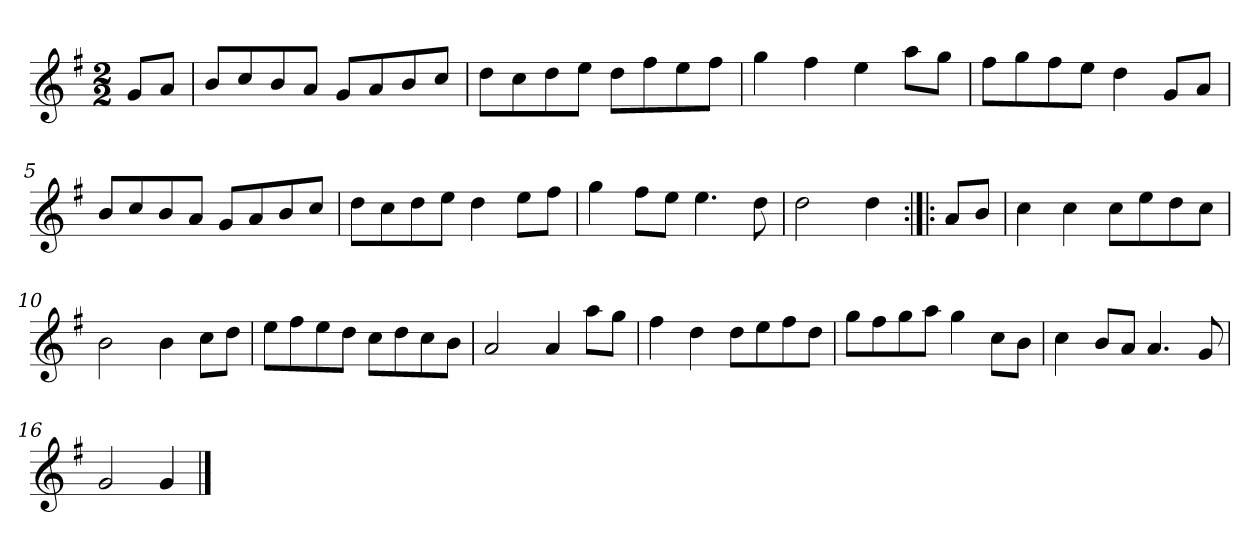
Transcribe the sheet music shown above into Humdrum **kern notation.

**kern
*part1
*staff1
*clefG2
*k[f#]
*G:
*M2/2
*MM120
=
8g/L
8a/J
=1
8b/L
8cc/
8b/
8a/J
8g/L
8a/
8b/
8cc/J
=2
8dd\L
8cc\
8dd\
8ee\J
8dd\L
8ff#\
8ee\
8ff#\J
=3
4gg
4ff#
4ee
8aa\L
8gg\J
=4
8ff#\L
8gg\
8ff#\
8ee\J
4dd
8g/L
8a/J
=5
8b/L
8cc/
8b/
8a/J
8g/L
8a/
8b/
8cc/J
=6
8dd\L
8cc\
8dd\
8ee\J
4dd
8ee\L
8ff#\J
=7
4gg
8ff#\L
8ee\J
4.ee
8dd
=8
2dd
4dd
=:|!|:
8a/L
8b/J
=9
4cc
4cc
8cc\L
8ee\
8dd\
8cc\J
=10
2b
4b
8cc\L
8dd\J
=11
8ee\L
8ff#\
8ee\
8dd\J
8cc\L
8dd\
8cc\
8b\J
=12
2a
4a
8aa\L
8gg\J
=13
4ff#
4dd
8dd\L
8ee\
8ff#\
8dd\J
=14
8gg\L
8ff#\
8gg\
8aa\J
4gg
8cc\L
8b\J
=15
4cc
8b/L
8a/J
4.a
8g
=16
2g
4g
==
*-
